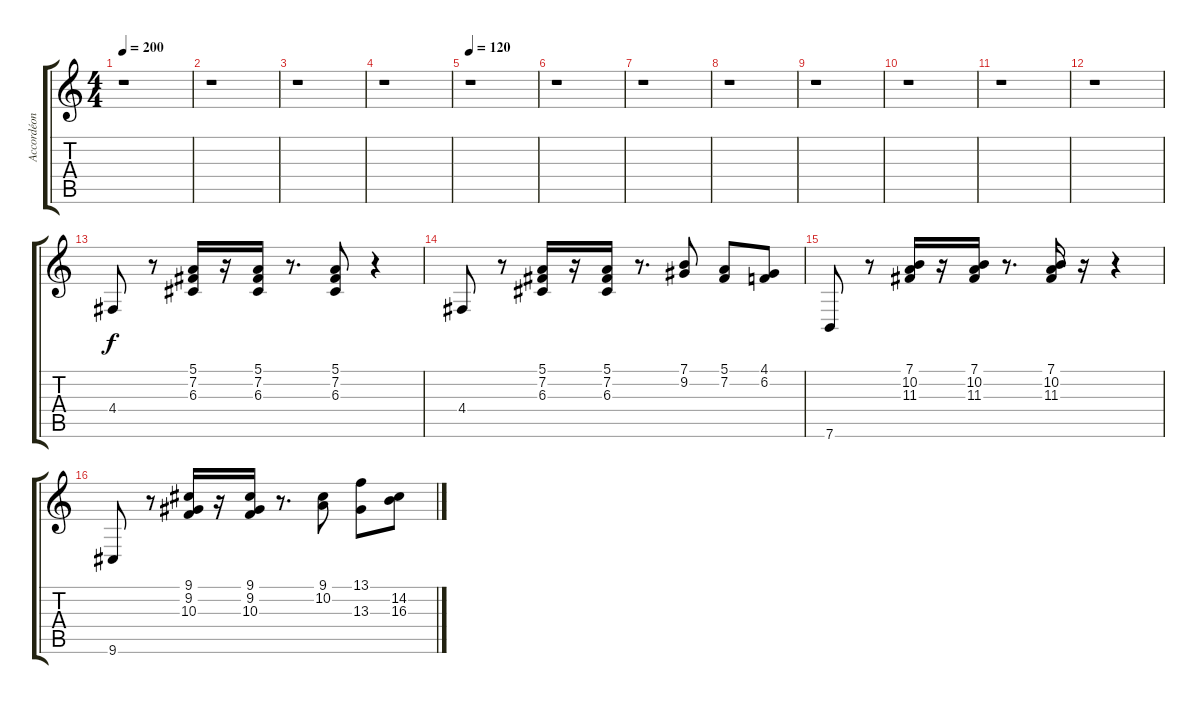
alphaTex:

\track ("Accordéon" "Accordéon") {instrument accordion}
\staff {score tabs}
\tuning (E4 B3 G3 D3 A2 E2) {hide}
\ts (4 4)
\tempo 200
\tempo 120
\tempo 200
\clef g2
\ks c
r.1{dy f instrument accordion} |
r.1 |
r.1 |
r.1 |
\tempo 120
r.1 |
r.1 |
r.1 |
r.1 |
r.1 |
r.1 |
r.1 |
r.1 |
4.4.8 r.8 (5.1 7.2 6.3).16 r.16 (5.1 7.2 6.3).16 r.8{d} (5.1 7.2 6.3).8 r.4 |
4.4.8 r.8 (5.1 7.2 6.3).16 r.16 (5.1 7.2 6.3).16 r.8{d} (7.1 9.2).8 (5.1 7.2).8 (4.1 6.2).8 |
7.6.8 r.8 (7.1 10.2 11.3).16 r.16 (7.1 10.2 11.3).16 r.8{d} (7.1 10.2 11.3).16 r.16 r.4 |
9.6.8 r.8 (9.1 9.2 10.3).16 r.16 (9.1 9.2 10.3).16 r.8{d} (9.1 10.2).8 (13.1 13.3).8 (14.2 16.3).8
